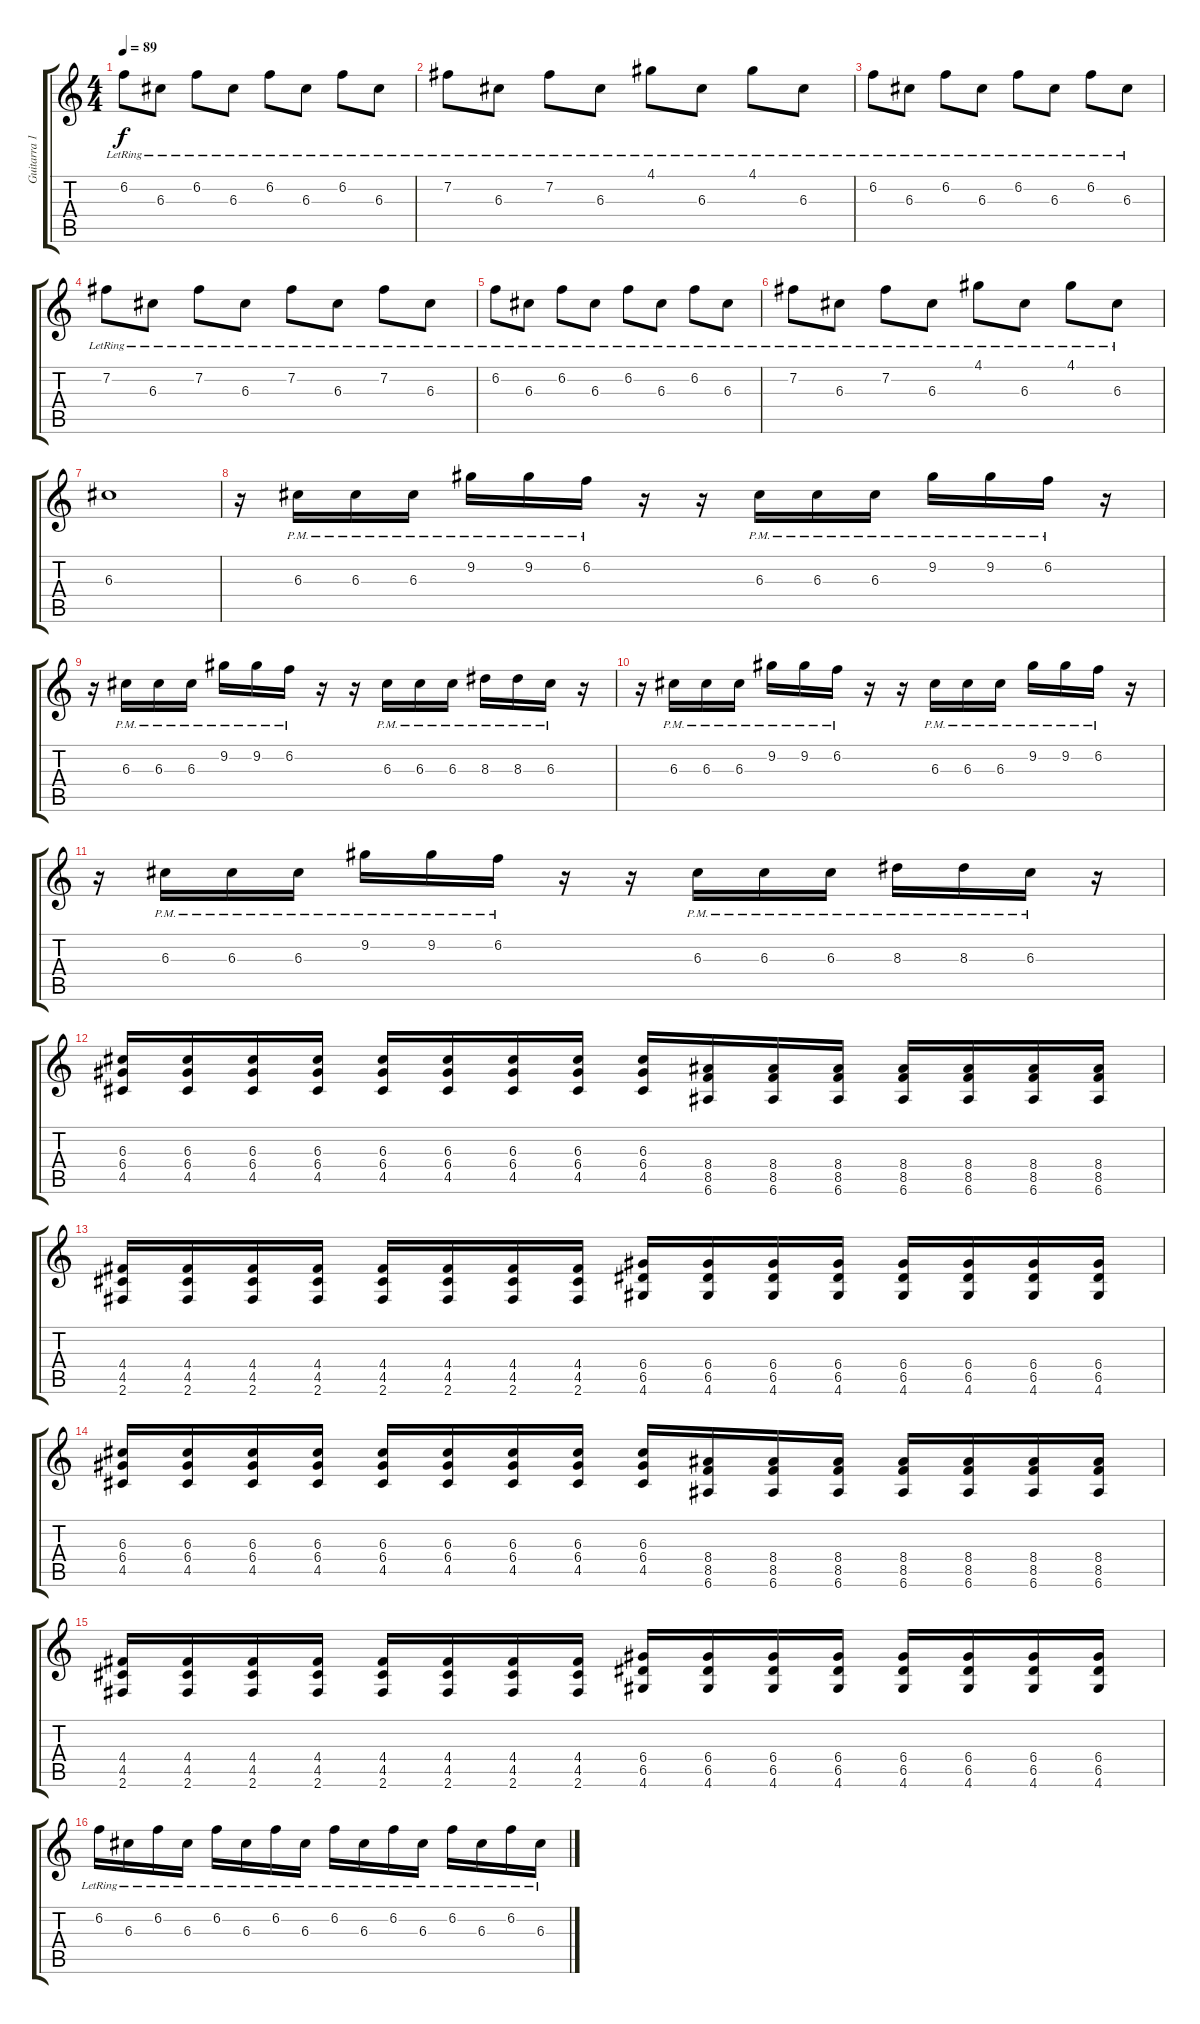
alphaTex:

\track ("Guitarra 1" "Guitarra 1") {instrument electricguitarjazz}
\staff {score tabs}
\tuning (E4 B3 G3 D3 A2 E2) {hide}
\ts (4 4)
\tempo 89
\clef g2
\ks c
6.2{lr}.8{dy f} 6.3{lr}.8 6.2{lr}.8 6.3{lr}.8 6.2{lr}.8 6.3{lr}.8 6.2{lr}.8 6.3{lr}.8 |
7.2{lr}.8 6.3{lr}.8 7.2{lr}.8 6.3{lr}.8 4.1{lr}.8 6.3{lr}.8 4.1{lr}.8 6.3{lr}.8 |
6.2{lr}.8 6.3{lr}.8 6.2{lr}.8 6.3{lr}.8 6.2{lr}.8 6.3{lr}.8 6.2{lr}.8 6.3{lr}.8 |
7.2{lr}.8 6.3{lr}.8 7.2{lr}.8 6.3{lr}.8 7.2{lr}.8 6.3{lr}.8 7.2{lr}.8 6.3{lr}.8 |
6.2{lr}.8 6.3{lr}.8 6.2{lr}.8 6.3{lr}.8 6.2{lr}.8 6.3{lr}.8 6.2{lr}.8 6.3{lr}.8 |
7.2{lr}.8 6.3{lr}.8 7.2{lr}.8 6.3{lr}.8 4.1{lr}.8 6.3{lr}.8 4.1{lr}.8 6.3{lr}.8 |
6.3.1 |
r.16{instrument distortionguitar} 6.3{pm}.16 6.3{pm}.16 6.3{pm}.16 9.2{pm}.16 9.2{pm}.16 6.2{pm}.16 r.16 r.16 6.3{pm}.16 6.3{pm}.16 6.3{pm}.16 9.2{pm}.16 9.2{pm}.16 6.2{pm}.16 r.16 |
r.16 6.3{pm}.16 6.3{pm}.16 6.3{pm}.16 9.2{pm}.16 9.2{pm}.16 6.2{pm}.16 r.16 r.16 6.3{pm}.16 6.3{pm}.16 6.3{pm}.16 8.3{pm}.16 8.3{pm}.16 6.3{pm}.16 r.16 |
r.16 6.3{pm}.16 6.3{pm}.16 6.3{pm}.16 9.2{pm}.16 9.2{pm}.16 6.2{pm}.16 r.16 r.16 6.3{pm}.16 6.3{pm}.16 6.3{pm}.16 9.2{pm}.16 9.2{pm}.16 6.2{pm}.16 r.16 |
r.16 6.3{pm}.16 6.3{pm}.16 6.3{pm}.16 9.2{pm}.16 9.2{pm}.16 6.2{pm}.16 r.16 r.16 6.3{pm}.16 6.3{pm}.16 6.3{pm}.16 8.3{pm}.16 8.3{pm}.16 6.3{pm}.16 r.16 |
(6.3 6.4 4.5).16 (6.3 6.4 4.5).16 (6.3 6.4 4.5).16 (6.3 6.4 4.5).16 (6.3 6.4 4.5).16 (6.3 6.4 4.5).16 (6.3 6.4 4.5).16 (6.3 6.4 4.5).16 (6.3 6.4 4.5).16 (8.4 8.5 6.6).16 (8.4 8.5 6.6).16 (8.4 8.5 6.6).16 (8.4 8.5 6.6).16 (8.4 8.5 6.6).16 (8.4 8.5 6.6).16 (8.4 8.5 6.6).16 |
(4.4 4.5 2.6).16 (4.4 4.5 2.6).16 (4.4 4.5 2.6).16 (4.4 4.5 2.6).16 (4.4 4.5 2.6).16 (4.4 4.5 2.6).16 (4.4 4.5 2.6).16 (4.4 4.5 2.6).16 (6.4 6.5 4.6).16 (6.4 6.5 4.6).16 (6.4 6.5 4.6).16 (6.4 6.5 4.6).16 (6.4 6.5 4.6).16 (6.4 6.5 4.6).16 (6.4 6.5 4.6).16 (6.4 6.5 4.6).16 |
(6.3 6.4 4.5).16 (6.3 6.4 4.5).16 (6.3 6.4 4.5).16 (6.3 6.4 4.5).16 (6.3 6.4 4.5).16 (6.3 6.4 4.5).16 (6.3 6.4 4.5).16 (6.3 6.4 4.5).16 (6.3 6.4 4.5).16 (8.4 8.5 6.6).16 (8.4 8.5 6.6).16 (8.4 8.5 6.6).16 (8.4 8.5 6.6).16 (8.4 8.5 6.6).16 (8.4 8.5 6.6).16 (8.4 8.5 6.6).16 |
(4.4 4.5 2.6).16 (4.4 4.5 2.6).16 (4.4 4.5 2.6).16 (4.4 4.5 2.6).16 (4.4 4.5 2.6).16 (4.4 4.5 2.6).16 (4.4 4.5 2.6).16 (4.4 4.5 2.6).16 (6.4 6.5 4.6).16 (6.4 6.5 4.6).16 (6.4 6.5 4.6).16 (6.4 6.5 4.6).16 (6.4 6.5 4.6).16 (6.4 6.5 4.6).16 (6.4 6.5 4.6).16 (6.4 6.5 4.6).16 |
6.2{lr}.16{instrument electricguitarjazz} 6.3{lr}.16 6.2{lr}.16 6.3{lr}.16 6.2{lr}.16 6.3{lr}.16 6.2{lr}.16 6.3{lr}.16 6.2{lr}.16 6.3{lr}.16 6.2{lr}.16 6.3{lr}.16 6.2{lr}.16 6.3{lr}.16 6.2{lr}.16 6.3{lr}.16
